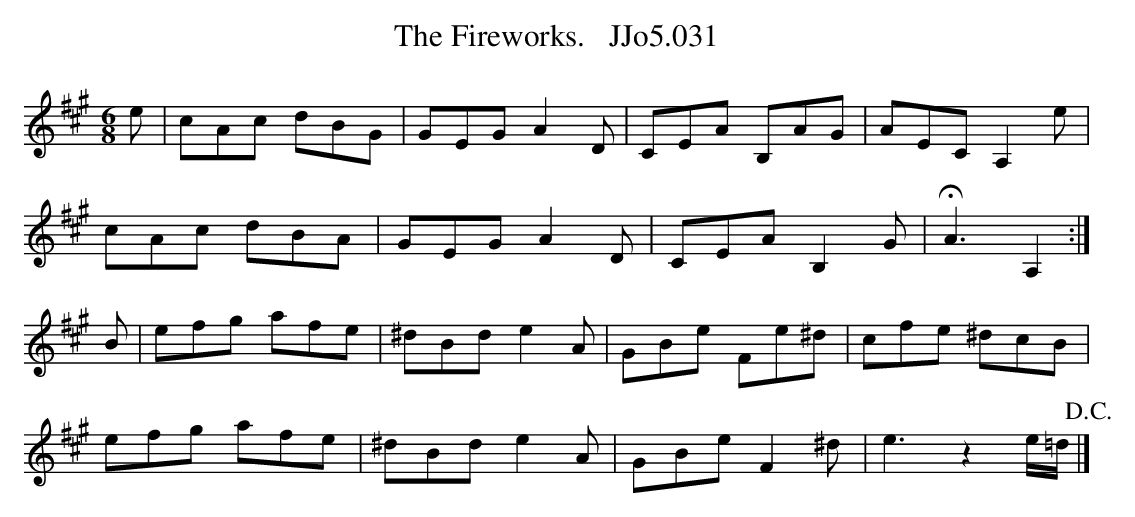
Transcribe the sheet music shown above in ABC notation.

X:1
T:Fireworks.   JJo5.031, The
M:6/8
L:1/8
K:C
Q;3/8=120
K:A
e|cAc dBG|GEG A2D|CEA B,AG|AEC A,2e|
cAc dBA|GEG A2D|CEA B,2G|!fermata!A3 A,2 :|
B|efg afe|^dBd e2A|GBe Fe^d|cfe ^dcB|
efg afe|^dBd e2A|GBe F2^d|e3 z2e/=d/ !D.C.! |]
